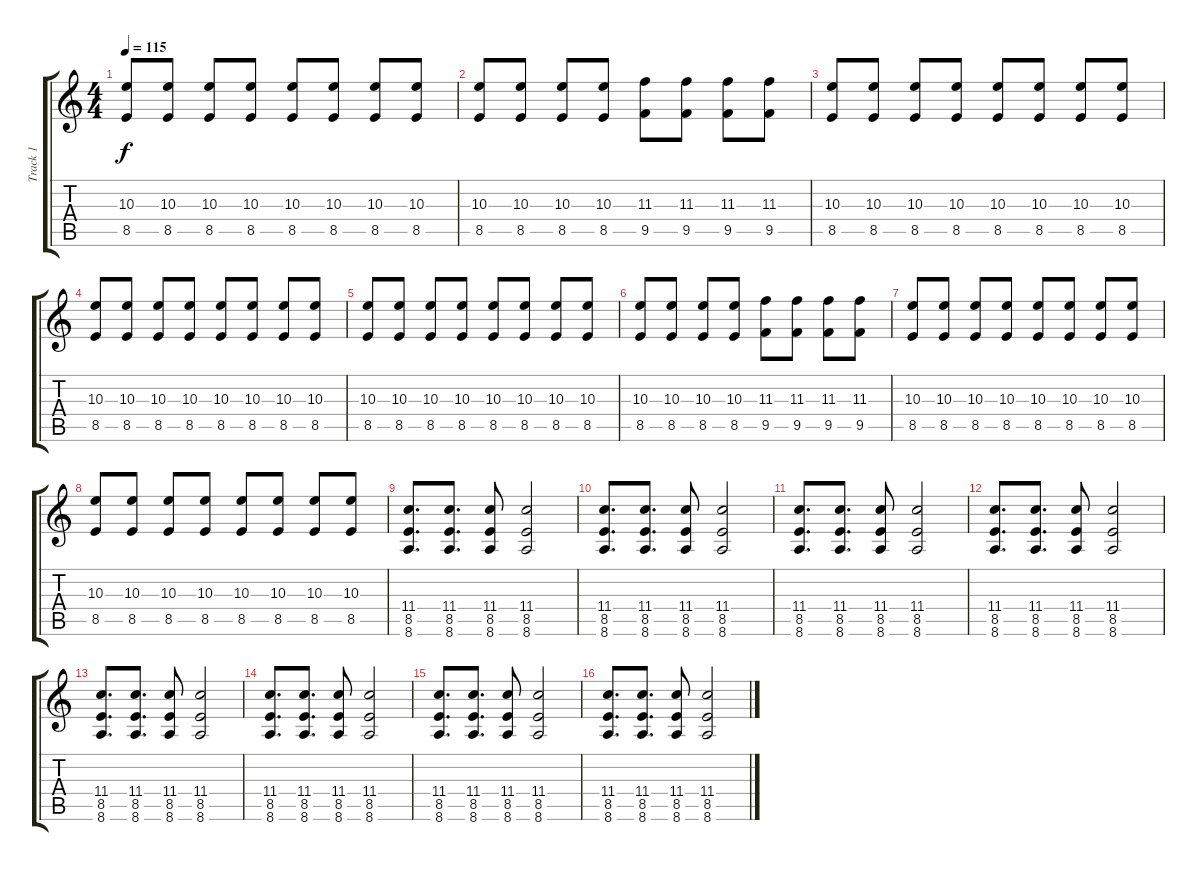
\track ("Track 1" "Track 1") {instrument distortionguitar}
\staff {score tabs}
\tuning (Eb4 Bb3 Gb3 Db3 Ab2 Db2) {hide}
\ts (4 4)
\tempo 115
\clef g2
\ks c
(10.3 8.5).8{dy f volume 9} (10.3 8.5).8 (10.3 8.5).8 (10.3 8.5).8 (10.3 8.5).8 (10.3 8.5).8 (10.3 8.5).8 (10.3 8.5).8 |
(10.3 8.5).8 (10.3 8.5).8 (10.3 8.5).8 (10.3 8.5).8 (11.3 9.5).8 (11.3 9.5).8 (11.3 9.5).8 (11.3 9.5).8 |
(10.3 8.5).8 (10.3 8.5).8 (10.3 8.5).8 (10.3 8.5).8 (10.3 8.5).8 (10.3 8.5).8 (10.3 8.5).8 (10.3 8.5).8 |
(10.3 8.5).8 (10.3 8.5).8 (10.3 8.5).8 (10.3 8.5).8 (10.3 8.5).8 (10.3 8.5).8 (10.3 8.5).8 (10.3 8.5).8 |
(10.3 8.5).8 (10.3 8.5).8 (10.3 8.5).8 (10.3 8.5).8 (10.3 8.5).8 (10.3 8.5).8 (10.3 8.5).8 (10.3 8.5).8 |
(10.3 8.5).8 (10.3 8.5).8 (10.3 8.5).8 (10.3 8.5).8 (11.3 9.5).8 (11.3 9.5).8 (11.3 9.5).8 (11.3 9.5).8 |
(10.3 8.5).8 (10.3 8.5).8 (10.3 8.5).8 (10.3 8.5).8 (10.3 8.5).8 (10.3 8.5).8 (10.3 8.5).8 (10.3 8.5).8 |
(10.3 8.5).8 (10.3 8.5).8 (10.3 8.5).8 (10.3 8.5).8 (10.3 8.5).8 (10.3 8.5).8 (10.3 8.5).8 (10.3 8.5).8 |
(11.4 8.5 8.6).8{d volume 13} (11.4 8.5 8.6).8{d} (11.4 8.5 8.6).8 (11.4 8.5 8.6).2 |
(11.4 8.5 8.6).8{d} (11.4 8.5 8.6).8{d} (11.4 8.5 8.6).8 (11.4 8.5 8.6).2 |
(11.4 8.5 8.6).8{d} (11.4 8.5 8.6).8{d} (11.4 8.5 8.6).8 (11.4 8.5 8.6).2 |
(11.4 8.5 8.6).8{d} (11.4 8.5 8.6).8{d} (11.4 8.5 8.6).8 (11.4 8.5 8.6).2 |
(11.4 8.5 8.6).8{d} (11.4 8.5 8.6).8{d} (11.4 8.5 8.6).8 (11.4 8.5 8.6).2 |
(11.4 8.5 8.6).8{d} (11.4 8.5 8.6).8{d} (11.4 8.5 8.6).8 (11.4 8.5 8.6).2 |
(11.4 8.5 8.6).8{d} (11.4 8.5 8.6).8{d} (11.4 8.5 8.6).8 (11.4 8.5 8.6).2 |
(11.4 8.5 8.6).8{d} (11.4 8.5 8.6).8{d} (11.4 8.5 8.6).8 (11.4 8.5 8.6).2
